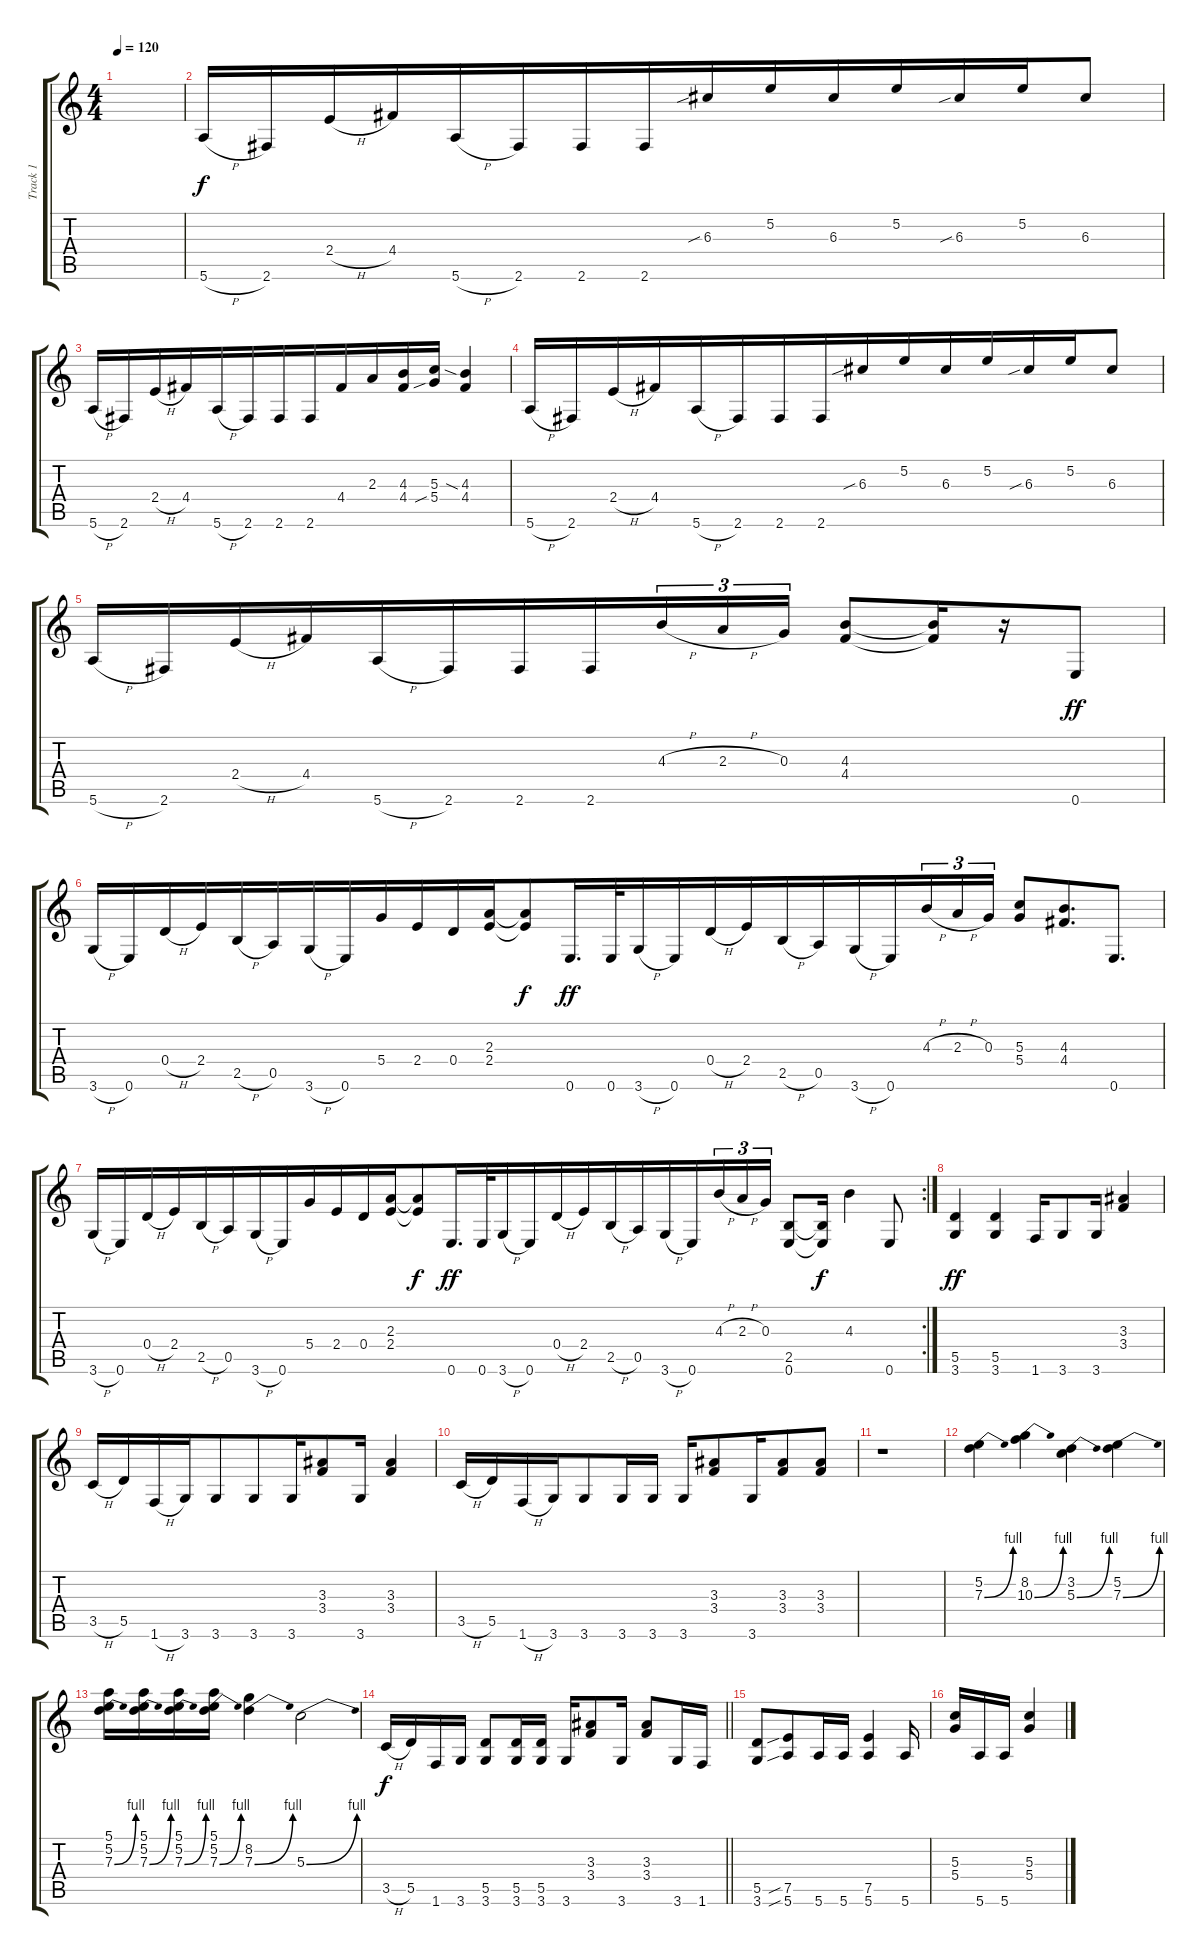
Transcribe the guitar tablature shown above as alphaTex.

\track ("Track 1" "Track 1") {instrument electricguitarclean}
\staff {score tabs}
\tuning (E4 B3 G3 D3 A2 E2) {hide}
\ts (4 4)
\tempo 120
\clef g2
\ks c
|
5.6{h}.16 2.6.16 2.4{h}.16 4.4.16{beam merge} 5.6{h}.16 2.6.16 2.6.16 2.6.16{beam merge} 6.3{sib}.16 5.2.16 6.3.16 5.2.16{beam merge} 6.3{sib}.16 5.2.16 6.3.8 |
5.6{h}.16 2.6.16{beam merge} 2.4{h}.16 4.4.16{beam merge} 5.6{h}.16 2.6.16{beam merge} 2.6.16 2.6.16{beam merge} 4.4.16 2.3.16 (4.3 4.4).16 (5.3 5.4{sib}).16 (4.3{sia} 4.4).4 |
5.6{h}.16 2.6.16 2.4{h}.16 4.4.16{beam merge} 5.6{h}.16 2.6.16 2.6.16 2.6.16{beam merge} 6.3{sib}.16 5.2.16 6.3.16 5.2.16{beam merge} 6.3{sib}.16 5.2.16 6.3.8 |
5.6{h}.16 2.6.16{beam merge} 2.4{h}.16 4.4.16{beam merge} 5.6{h}.16 2.6.16{beam merge} 2.6.16 2.6.16{beam merge} 4.3{h}.16{tu (3 2)} 2.3{h}.16{tu (3 2)} 0.3.16{tu (3 2) dy f} (4.3 4.4).8{beam merge} (4.3{t} 4.4{t}).16 r.16 0.6.8{dy ff} |
3.6{h}.16 0.6.16 0.4{h}.16 2.4.16{beam merge} 2.5{h}.16 0.5.16 3.6{h}.16 0.6.16{beam merge} 5.4.16 2.4.16 0.4.16 (2.3 2.4).16{beam merge} (2.3{t} 2.4{t}).8{dy f} 0.6.16{d dy ff} 0.6.32{beam merge} 3.6{h}.16 0.6.16 0.4{h}.16 2.4.16{beam merge} 2.5{h}.16 0.5.16 3.6{h}.16 0.6.16{beam merge} 4.3{h}.16{tu (3 2) beam Up} 2.3{h}.16{tu (3 2) beam Up} 0.3.16{tu (3 2) beam Up} (5.3 5.4).8{beam Up beam merge} (4.3 4.4).8{d} 0.6.8{d} |
\rc 2
3.6{h}.16 0.6.16 0.4{h}.16 2.4.16{beam merge} 2.5{h}.16 0.5.16 3.6{h}.16 0.6.16{beam merge} 5.4.16 2.4.16 0.4.16 (2.3 2.4).16{beam merge} (2.3{t} 2.4{t}).8{dy f} 0.6.16{d dy ff} 0.6.32{beam merge} 3.6{h}.16 0.6.16 0.4{h}.16 2.4.16{beam merge} 2.5{h}.16 0.5.16 3.6{h}.16 0.6.16{beam merge} 4.3{h}.16{tu (3 2)} 2.3{h}.16{tu (3 2)} 0.3.16{tu (3 2)} (2.5 0.6).8{beam merge} (2.5{t} 0.6{t}).16{dy f} 4.3.4 0.6.8 |
(5.5 3.6).4{dy ff} (5.5 3.6).4 1.6.16{beam merge} 3.6.8{beam merge} 3.6.16 (3.3 3.4).4 |
3.5{h}.16 5.5.16 1.6{h}.16 3.6.16{beam merge} 3.6.8 3.6.8{beam merge} 3.6.16{beam merge} (3.3 3.4).8{beam merge} 3.6.16 (3.3 3.4).4 |
3.5{h}.16 5.5.16 1.6{h}.16 3.6.16{beam merge} 3.6.8 3.6.16{beam merge} 3.6.16 3.6.16{beam merge} (3.3 3.4).8{beam merge} 3.6.16{beam merge} (3.3 3.4).8{beam merge} (3.3 3.4).8 |
r.1 |
(5.2 7.3{be (bend 0 0 60 4)}).4 (8.2 10.3{be (bend 0 0 60 4)}).4 (3.2 5.3{be (bend 0 0 60 4)}).4 (5.2 7.3{be (bend 0 0 60 4)}).4 |
(5.1 5.2 7.3{be (bend 0 0 60 4)}).16 (5.1 5.2 7.3{be (bend 0 0 60 4)}).16 (5.1 5.2 7.3{be (bend 0 0 60 4)}).16 (5.1 5.2 7.3{be (bend 0 0 60 4)}).16 (8.2 7.3{be (bend 0 0 60 4)}).4 5.3{be (bend 0 0 60 4)}.2 |
\barLineRight lightlight
3.5{h}.16{dy f} 5.5.16 1.6.16 3.6.16 (5.5 3.6).8 (5.5 3.6).16 (5.5 3.6).16 3.6.16 (3.3 3.4).8 3.6.16 (3.3 3.4).8 3.6.16 1.6.16 |
(5.5 3.6).8 (7.5{sib} 5.6{sib}).8{beam merge} 5.6.16 5.6.16 (7.5 5.6).4 5.6.16 |
(5.3 5.4).16 5.6.16 5.6.16 (5.3 5.4).4
